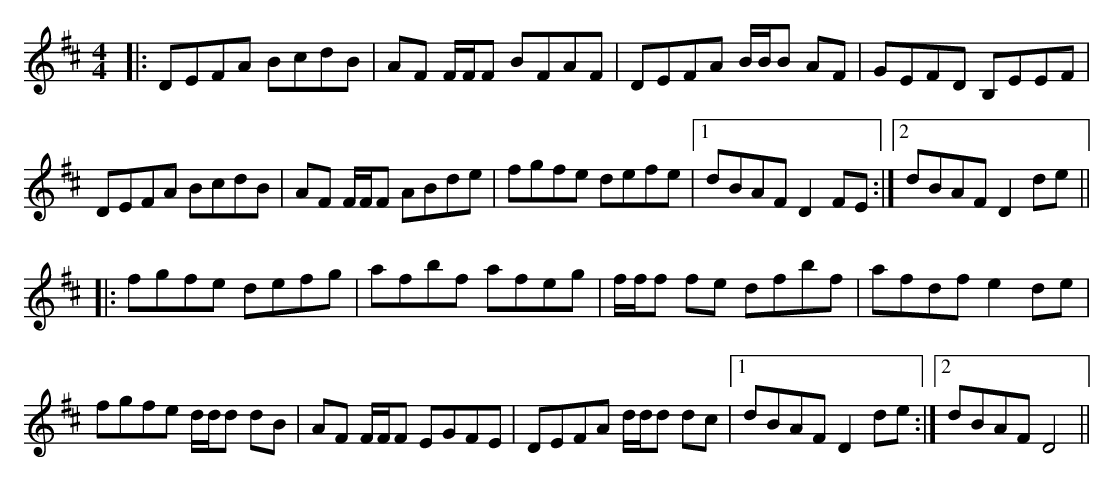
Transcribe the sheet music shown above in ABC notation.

X:1
M:4/4
K:D
|:DEFA BcdB|AF F/F/F BFAF|DEFA B/B/B AF | GEFD B,EEF|
DEFA BcdB|AF F/F/F ABde|fgfe defe|1 dBAF D2FE:|2 dBAF D2de||
|:fgfe defg|afbf afeg|f/f/f fe dfbf|afdf e2de|
fgfe d/d/d dB|AF F/F/F EGFE|DEFA d/d/d dc|1 dBAF D2de:|2 dBAF D4||
